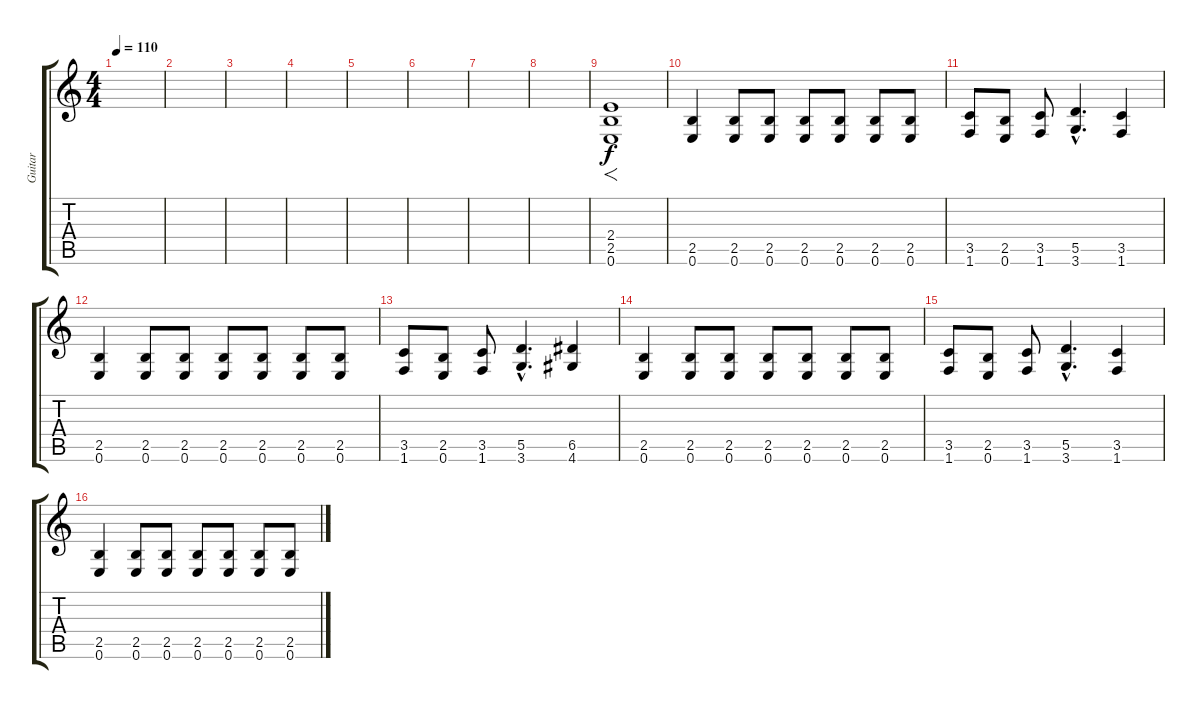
\track ("Guitar" "Guitar") {instrument distortionguitar}
\staff {score tabs}
\tuning (E4 B3 G3 D3 A2 E2) {hide}
\ts (4 4)
\tempo 110
\clef g2
\ks c
|
|
|
|
|
|
|
|
(2.4 2.5 0.6).1{f} |
(2.5 0.6).4 (2.5 0.6).8 (2.5 0.6).8 (2.5 0.6).8 (2.5 0.6).8 (2.5 0.6).8 (2.5 0.6).8 |
(3.5 1.6).8 (2.5 0.6).8 (3.5 1.6).8 (5.5{hac} 3.6{hac}).4{d} (3.5 1.6).4 |
(2.5 0.6).4 (2.5 0.6).8 (2.5 0.6).8 (2.5 0.6).8 (2.5 0.6).8 (2.5 0.6).8 (2.5 0.6).8 |
(3.5 1.6).8 (2.5 0.6).8 (3.5 1.6).8 (5.5{hac} 3.6{hac}).4{d} (6.5 4.6).4 |
(2.5 0.6).4 (2.5 0.6).8 (2.5 0.6).8 (2.5 0.6).8 (2.5 0.6).8 (2.5 0.6).8 (2.5 0.6).8 |
(3.5 1.6).8 (2.5 0.6).8 (3.5 1.6).8 (5.5{hac} 3.6{hac}).4{d} (3.5 1.6).4 |
(2.5 0.6).4 (2.5 0.6).8 (2.5 0.6).8 (2.5 0.6).8 (2.5 0.6).8 (2.5 0.6).8 (2.5 0.6).8
